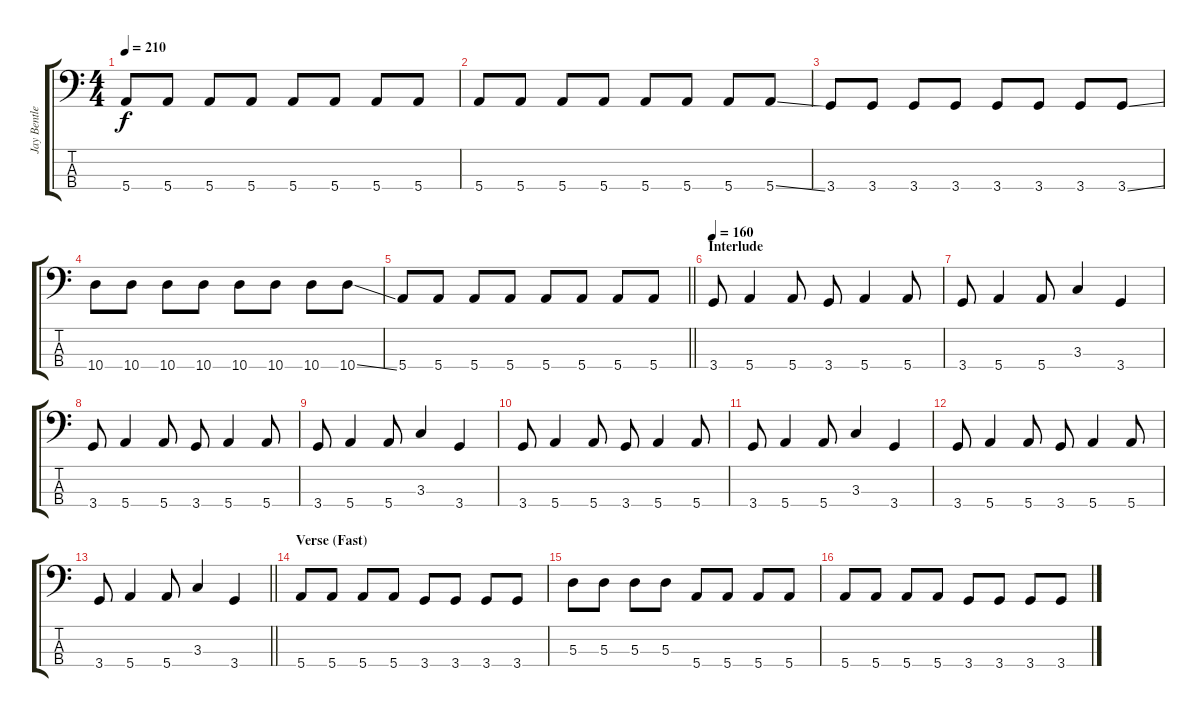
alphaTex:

\track ("Jay Bentley (Bass)" "Jay Bentle") {instrument electricbasspick}
\staff {score tabs}
\tuning (G2 D2 A1 E1) {hide}
\ts (4 4)
\tempo 210
\clef f4
\ks c
5.4.8{dy f} 5.4.8 5.4.8 5.4.8 5.4.8 5.4.8 5.4.8 5.4.8 |
5.4.8 5.4.8 5.4.8 5.4.8 5.4.8 5.4.8 5.4.8 5.4{ss}.8 |
3.4.8 3.4.8 3.4.8 3.4.8 3.4.8 3.4.8 3.4.8 3.4{ss}.8 |
10.4.8 10.4.8 10.4.8 10.4.8 10.4.8 10.4.8 10.4.8 10.4{ss}.8 |
\barLineRight lightlight
5.4.8 5.4.8 5.4.8 5.4.8 5.4.8 5.4.8 5.4.8 5.4.8 |
\section ("" "Interlude")
\tempo 160
3.4.8 5.4.4 5.4.8 3.4.8 5.4.4 5.4.8 |
3.4.8 5.4.4 5.4.8 3.3.4 3.4.4 |
3.4.8 5.4.4 5.4.8 3.4.8 5.4.4 5.4.8 |
3.4.8 5.4.4 5.4.8 3.3.4 3.4.4 |
3.4.8 5.4.4 5.4.8 3.4.8 5.4.4 5.4.8 |
3.4.8 5.4.4 5.4.8 3.3.4 3.4.4 |
3.4.8 5.4.4 5.4.8 3.4.8 5.4.4 5.4.8 |
\barLineRight lightlight
3.4.8 5.4.4 5.4.8 3.3.4 3.4.4 |
\section ("" "Verse (Fast)")
5.4.8 5.4.8 5.4.8 5.4.8 3.4.8 3.4.8 3.4.8 3.4.8 |
5.3.8 5.3.8 5.3.8 5.3.8 5.4.8 5.4.8 5.4.8 5.4.8 |
5.4.8 5.4.8 5.4.8 5.4.8 3.4.8 3.4.8 3.4.8 3.4.8
